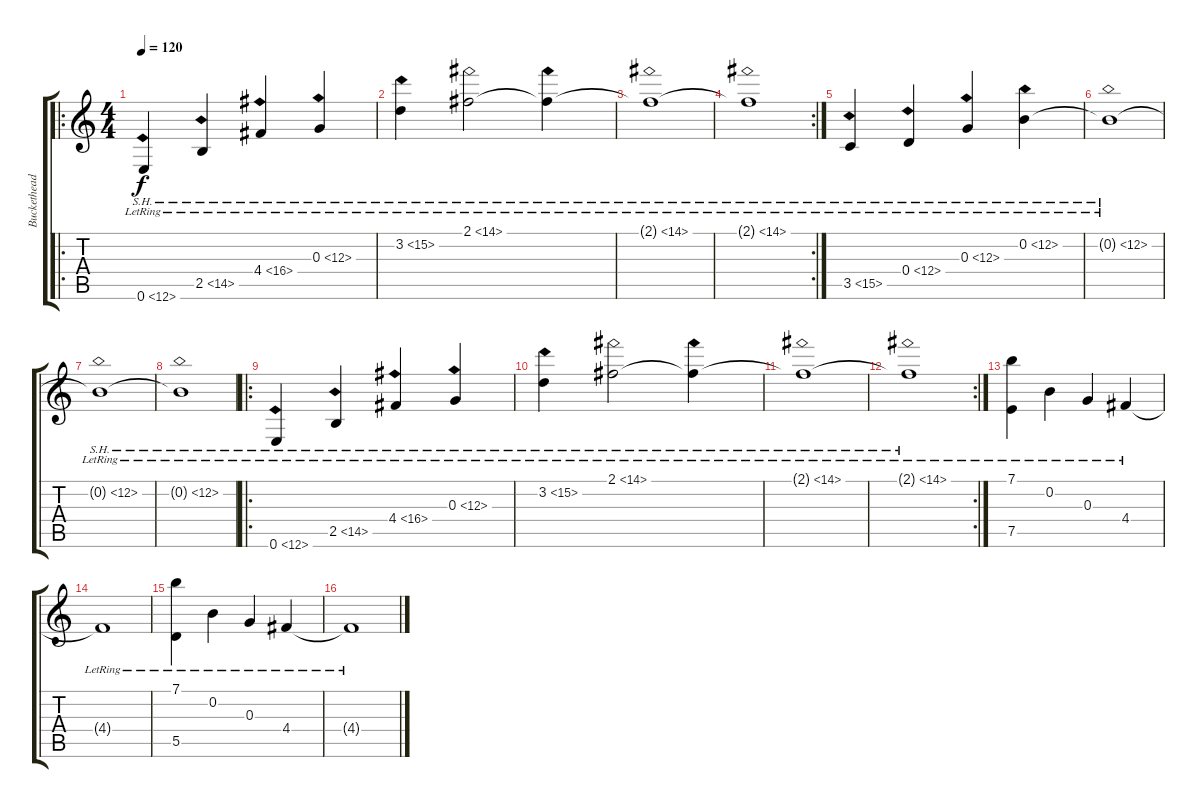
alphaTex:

\track ("Buckethead" "Buckethead") {instrument electricguitarclean}
\staff {score tabs}
\tuning (E4 B3 G3 D3 A2 E2) {hide}
\ro
\ts (4 4)
\tempo 120
\clef g2
\ks c
0.6{sh 12 lr}.4{dy f} 2.5{sh 12 lr}.4 4.4{sh 12 lr}.4 0.3{sh 12 lr}.4 |
3.2{sh 12 lr}.4 2.1{sh 12 lr}.2 2.1{sh 12 lr t}.4 |
2.1{sh 12 lr t}.1 |
\rc 2
2.1{sh 12 lr t}.1 |
3.5{sh 12 lr}.4 0.4{sh 12 lr}.4 0.3{sh 12 lr}.4 0.2{sh 12 lr}.4 |
0.2{sh 12 lr t}.1 |
0.2{sh 12 lr t}.1 |
0.2{sh 12 lr t}.1 |
\ro
0.6{sh 12 lr}.4 2.5{sh 12 lr}.4 4.4{sh 12 lr}.4 0.3{sh 12 lr}.4 |
3.2{sh 12 lr}.4 2.1{sh 12 lr}.2 2.1{sh 12 lr t}.4 |
2.1{sh 12 lr t}.1 |
\rc 2
2.1{sh 12 lr t}.1 |
(7.1{lr} 7.5{lr}).4 0.2{lr}.4 0.3{lr}.4 4.4{lr}.4 |
4.4{lr t}.1 |
(7.1{lr} 5.5{lr}).4 0.2{lr}.4 0.3{lr}.4 4.4{lr}.4 |
4.4{lr t}.1
